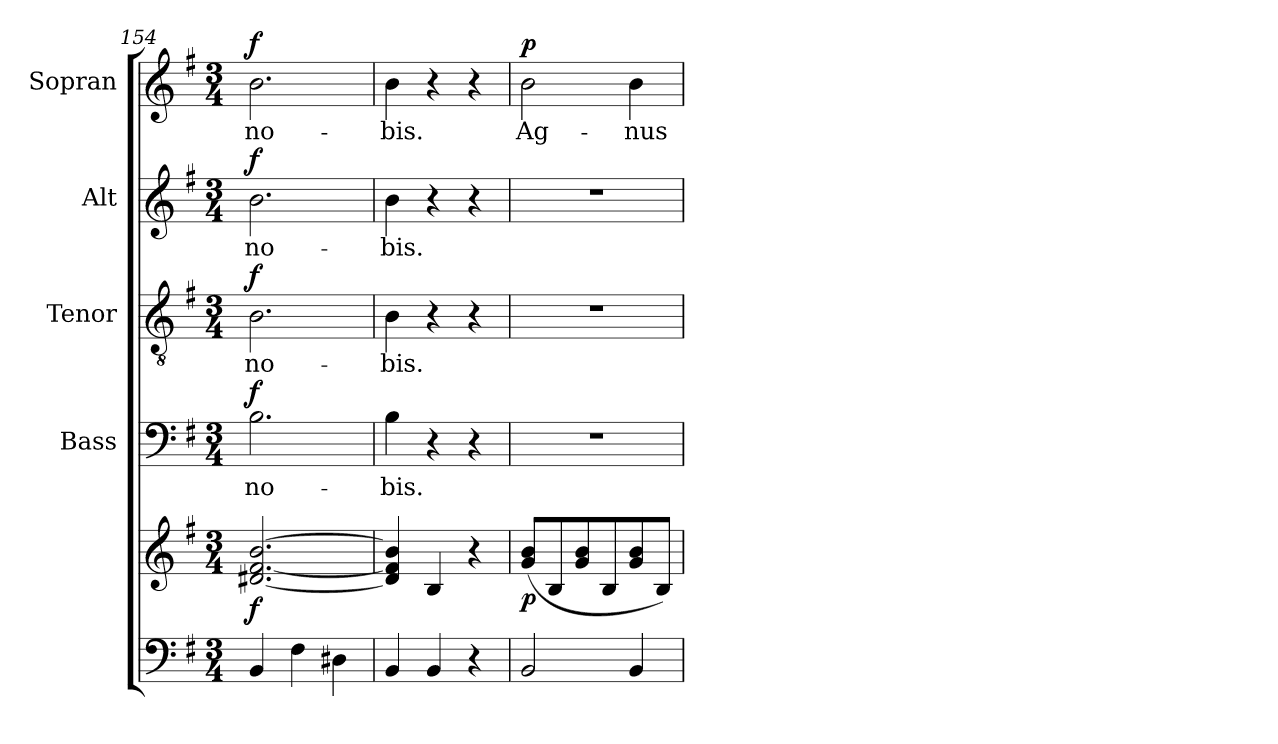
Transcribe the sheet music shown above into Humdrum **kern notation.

**kern	**kern	**dynam	**kern	**text	**dynam	**kern	**text	**dynam	**kern	**text	**dynam	**kern	**text	**dynam
*part5	*part5	*part5	*part4	*part4	*part4	*part3	*part3	*part3	*part2	*part2	*part2	*part1	*part1	*part1
*staff6	*staff5	*staff5/6	*staff4	*staff4	*staff4	*staff3	*staff3	*staff3	*staff2	*staff2	*staff2	*staff1	*staff1	*staff1
*	*	*	*I"Bass	*	*	*I"Tenor	*	*	*I"Alt	*	*	*I"Sopran	*	*
*	*	*	*I'B.	*	*	*I'T.	*	*	*I'A.	*	*	*I'S.	*	*
!!LO:LB:g=z
*clefF4	*clefG2	*	*clefF4	*	*	*clefGv2	*	*	*clefG2	*	*	*clefG2	*	*
*k[f#]	*k[f#]	*	*k[f#]	*	*	*k[f#]	*	*	*k[f#]	*	*	*k[f#]	*	*
*G:	*G:	*	*G:	*	*	*G:	*	*	*G:	*	*	*G:	*	*
*M3/4	*M3/4	*	*M3/4	*	*	*M3/4	*	*	*M3/4	*	*	*M3/4	*	*
=154	=154	=154	=154	=154	=154	=154	=154	=154	=154	=154	=154	=154	=154	=154
!	!	!LO:DY:b	!	!LO:LY:b	!LO:DY:a	!	!LO:LY:b	!LO:DY:a	!	!LO:LY:b	!LO:DY:a	!	!LO:LY:b	!LO:DY:a
4BB/	[2.d#X/ [2.f#/ [2.b/	f	2.B\	no-	f	2.B\	no-	f	2.b\	no-	f	2.b\	no-	f
4F#\	.	.	.	.	.	.	.	.	.	.	.	.	.	.
4D#X\	.	.	.	.	.	.	.	.	.	.	.	.	.	.
=155	=155	=155	=155	=155	=155	=155	=155	=155	=155	=155	=155	=155	=155	=155
!	!	!	!	!LO:LY:b	!	!	!LO:LY:b	!	!	!LO:LY:b	!	!	!LO:LY:b	!
4BB/	4d#/] 4f#/] 4b/]	.	4B\	-bis.	.	4B\	-bis.	.	4b\	-bis.	.	4b\	-bis.	.
4BB/	4B/	.	4r	.	.	4r	.	.	4r	.	.	4r	.	.
4r	4r	.	4r	.	.	4r	.	.	4r	.	.	4r	.	.
=156	=156	=156	=156	=156	=156	=156	=156	=156	=156	=156	=156	=156	=156	=156
!	!	!LO:DY:b	!	!	!	!	!	!	!	!	!	!	!LO:LY:b	!LO:DY:a
2BB/	(<8g/ 8b/L	p	2.r	.	.	2.r	.	.	2.r	.	.	2b\	Ag-	p
.	8B/	.	.	.	.	.	.	.	.	.	.	.	.	.
.	8g/ 8b/	.	.	.	.	.	.	.	.	.	.	.	.	.
.	8B/	.	.	.	.	.	.	.	.	.	.	.	.	.
!	!	!	!	!	!	!	!	!	!	!	!	!	!LO:LY:b	!
4BB/	8g/ 8b/	.	.	.	.	.	.	.	.	.	.	4b\	-nus	.
.	8B/J)	.	.	.	.	.	.	.	.	.	.	.	.	.
=	=	=	=	=	=	=	=	=	=	=	=	=	=	=
*-	*-	*-	*-	*-	*-	*-	*-	*-	*-	*-	*-	*-	*-	*-
